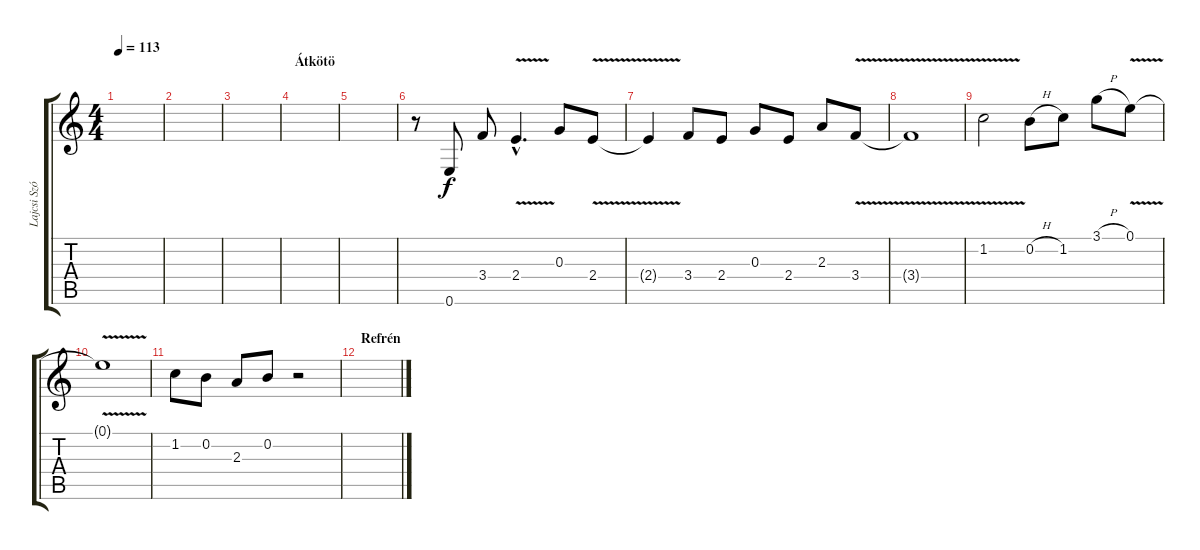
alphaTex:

\track ("Lajcsi Szóló" "Lajcsi Szó") {instrument overdrivenguitar}
\staff {score tabs}
\tuning (E4 B3 G3 D3 A2 E2) {hide}
\ts (4 4)
\tempo 113
\clef g2
\ks c
|
|
|
\section ("" "Átkötö")
|
|
r.8 0.6.8 3.4.8 2.4{v hac}.4{d} 0.3.8 2.4{v}.8 |
2.4{t}.4 3.4.8 2.4.8 0.3.8 2.4.8 2.3.8 3.4{v}.8 |
3.4{t}.1 |
1.2{v}.2 0.2{h}.8 1.2.8 3.1{h}.8 0.1{v}.8 |
0.1{t}.1 |
1.2.8 0.2.8 2.3.8 0.2.8 r.2 |
\section ("" "Refrén")
